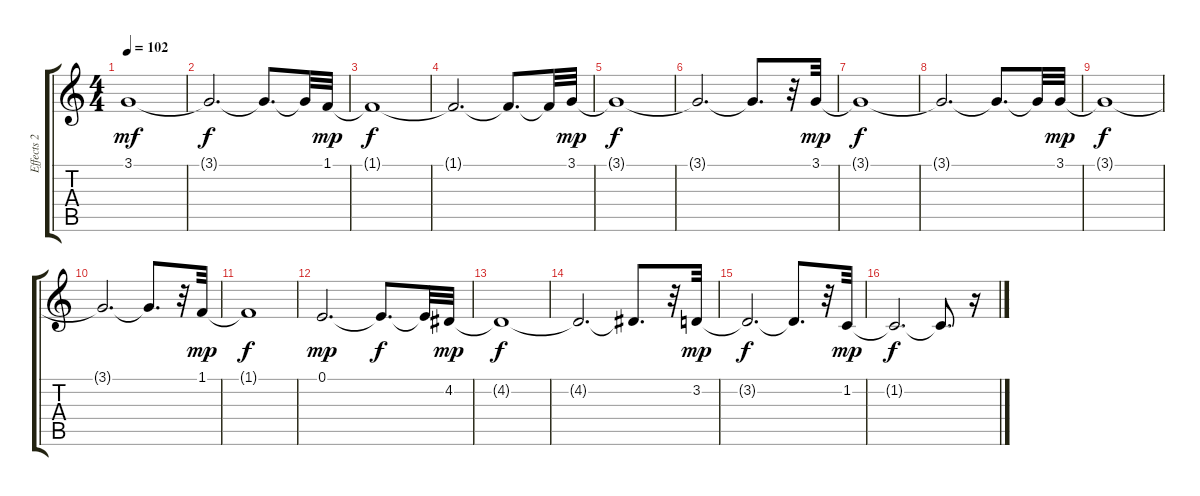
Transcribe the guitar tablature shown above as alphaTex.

\track ("Effects 2" "Effects 2") {instrument pad2warm}
\staff {score tabs}
\tuning (E4 B3 G3 D3 A2 E2) {hide}
\ts (4 4)
\tempo 102
\clef g2
\ks c
3.1.1{dy mf} |
3.1{t}.2{d dy f} 3.1{t}.8{d} 3.1{t}.32 1.1.32{dy mp} |
1.1{t}.1{dy f} |
1.1{t}.2{d} 1.1{t}.8{d} 1.1{t}.32 3.1.32{dy mp} |
3.1{t}.1{dy f} |
3.1{t}.2{d} 3.1{t}.8{d} r.32 3.1.32{dy mp} |
3.1{t}.1{dy f} |
3.1{t}.2{d} 3.1{t}.8{d} 3.1{t}.32 3.1.32{dy mp} |
3.1{t}.1{dy f} |
3.1{t}.2{d} 3.1{t}.8{d} r.32 1.1.32{dy mp} |
1.1{t}.1{dy f} |
0.1.2{d dy mp} 0.1{t}.8{d dy f} 0.1{t}.32 4.2.32{dy mp} |
4.2{t}.1{dy f} |
4.2{t}.2{d} 4.2{t}.8{d} r.32 3.2.32{dy mp} |
3.2{t}.2{d dy f} 3.2{t}.8{d} r.32 1.2.32{dy mp} |
1.2{t}.2{d dy f} 1.2{t}.8{d} r.16
